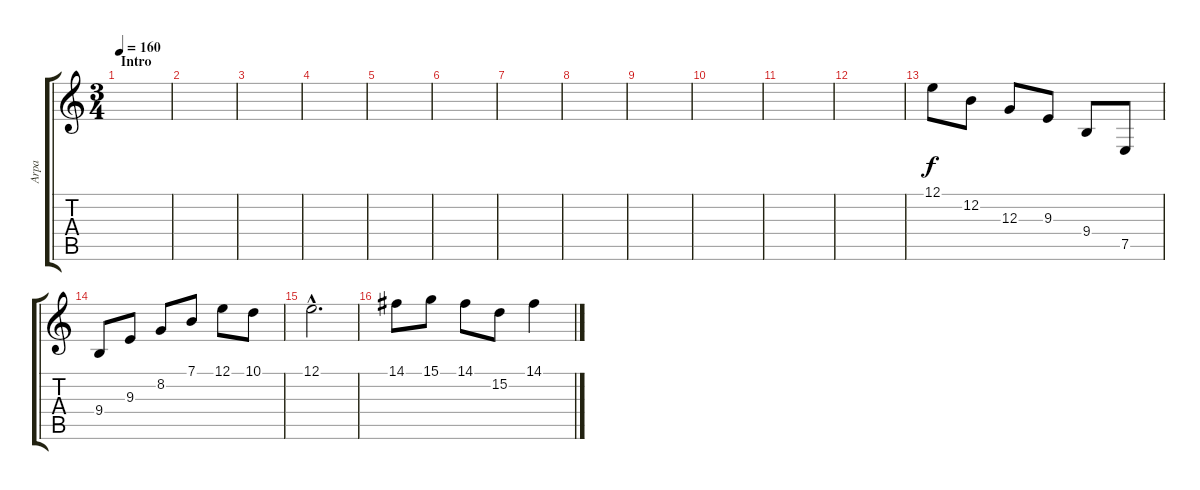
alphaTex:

\track ("Arpa" "Arpa") {instrument orchestralharp}
\staff {score tabs}
\tuning (E4 B3 G3 D3 A2 E2) {hide}
\ts (3 4)
\section ("" "Intro")
\tempo 160
\clef g2
\ks c
|
|
|
|
|
|
|
|
|
|
|
|
12.1.8 12.2.8 12.3.8 9.3.8 9.4.8 7.5.8 |
9.4.8 9.3.8 8.2.8 7.1.8 12.1.8 10.1.8 |
12.1{hac}.2{d} |
14.1.8 15.1.8 14.1.8 15.2.8 14.1.4
